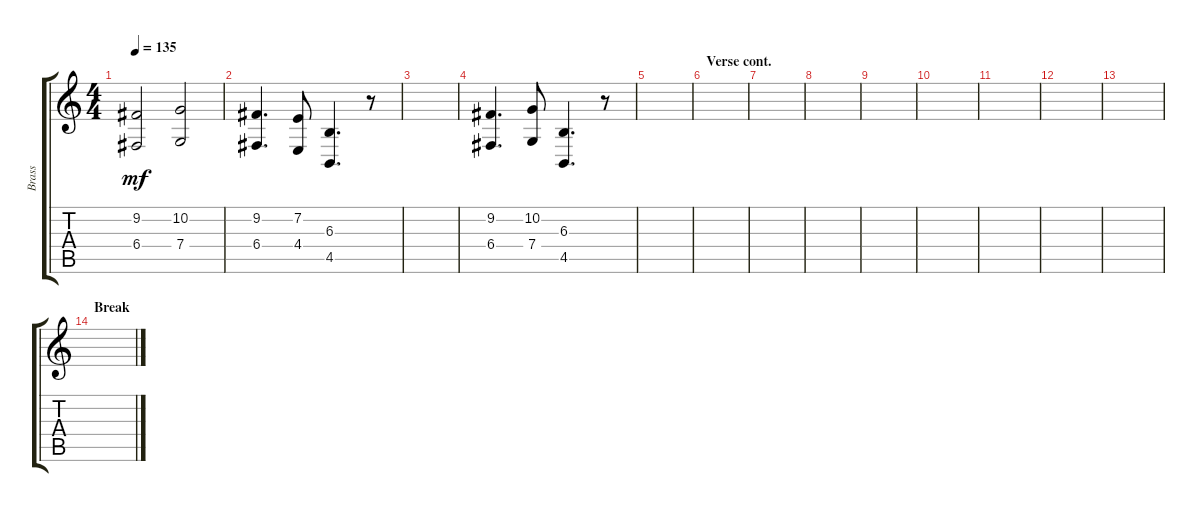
\track ("Brass" "Brass") {instrument violin}
\staff {score tabs}
\tuning (D4 A3 F3 C3 G2 C2) {hide}
\ts (4 4)
\tempo 135
\clef g2
\ks c
(9.2 6.4).2{dy mf} (10.2 7.4).2 |
(9.2 6.4).4{d} (7.2 4.4).8 (6.3 4.5).4{d} r.8 |
|
(9.2 6.4).4{d} (10.2 7.4).8 (6.3 4.5).4{d} r.8 |
|
\section ("" "Verse cont.")
|
|
|
|
|
|
|
|
\section ("" "Break")
